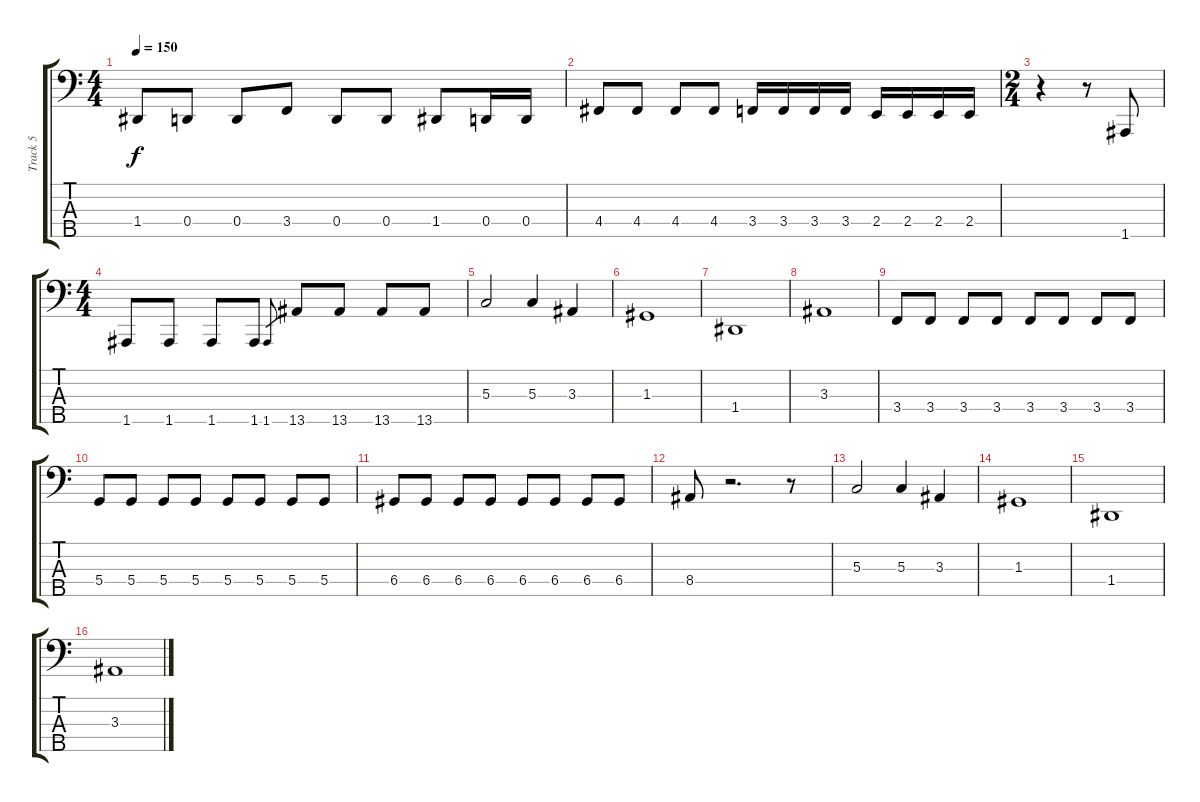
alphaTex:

\track ("Track 5" "Track 5") {instrument electricbassfinger}
\staff {score tabs}
\tuning (F2 C2 G1 D1 A0) {hide}
\ts (4 4)
\tempo 150
\clef f4
\ks c
1.4.8{dy f} 0.4.8 0.4.8 3.4.8 0.4.8 0.4.8 1.4.8 0.4.16 0.4.16 |
4.4.8 4.4.8 4.4.8 4.4.8 3.4.16 3.4.16 3.4.16 3.4.16 2.4.16 2.4.16 2.4.16 2.4.16 |
\ts (2 4)
r.4 r.8 1.5.8 |
\ts (4 4)
1.5.8 1.5.8 1.5.8 1.5.8 1.5.8{gr} 13.5.8 13.5.8 13.5.8 13.5.8 |
5.3.2 5.3.4 3.3.4 |
1.3.1 |
1.4.1 |
3.3.1 |
3.4.8 3.4.8 3.4.8 3.4.8 3.4.8 3.4.8 3.4.8 3.4.8 |
5.4.8 5.4.8 5.4.8 5.4.8 5.4.8 5.4.8 5.4.8 5.4.8 |
6.4.8 6.4.8 6.4.8 6.4.8 6.4.8 6.4.8 6.4.8 6.4.8 |
8.4.8 r.2{d} r.8 |
5.3.2 5.3.4 3.3.4 |
1.3.1 |
1.4.1 |
3.3.1
